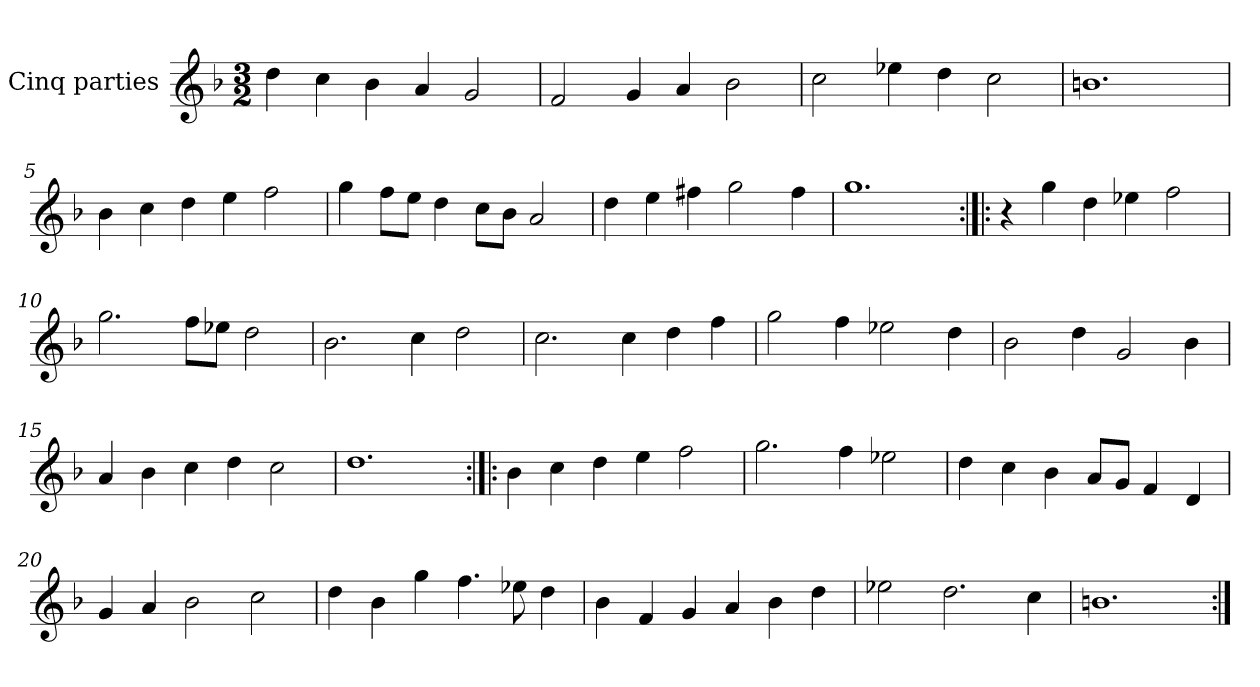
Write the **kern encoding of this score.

**kern
*part1
*staff1
*I"Cinq parties
*clefG2
*k[b-]
*M3/2
*MM180
=1
4dd\
4cc\
4b-\
4a/
2g/
=2
2f/
4g/
4a/
2b-\
=3
2cc\
4ee-X\
4dd\
2cc\
=4
1.bn
=5
4b-\
4cc\
4dd\
4ee\
2ff\
=6
4gg\
8ff\L
8ee\J
4dd\
8cc\L
8b-\J
2a/
=7
4dd\
4ee\
4ff#X\
2gg\
4ff#\
=8
1.gg
=9:|!|:
4r
4gg\
4dd\
4ee-X\
2ff\
=10
2.gg\
8ff\L
8ee-X\J
2dd\
=11
2.b-\
4cc\
2dd\
=12
2.cc\
4cc\
4dd\
4ff\
=13
2gg\
4ff\
2ee-X\
4dd\
=14
2b-\
4dd\
2g/
4b-\
=15
4a/
4b-\
4cc\
4dd\
2cc\
=16
1.dd
=17:|!|:
4b-\
4cc\
4dd\
4ee\
2ff\
=18
2.gg\
4ff\
2ee-X\
=19
4dd\
4cc\
4b-\
8a/L
8g/J
4f/
4d/
=20
4g/
4a/
2b-\
2cc\
=21
4dd\
4b-\
4gg\
4.ff\
8ee-X\
4dd\
=22
4b-\
4f/
4g/
4a/
4b-\
4dd\
=23
2ee-X\
2.dd\
4cc\
=24
1.bn
=:|!
*-
